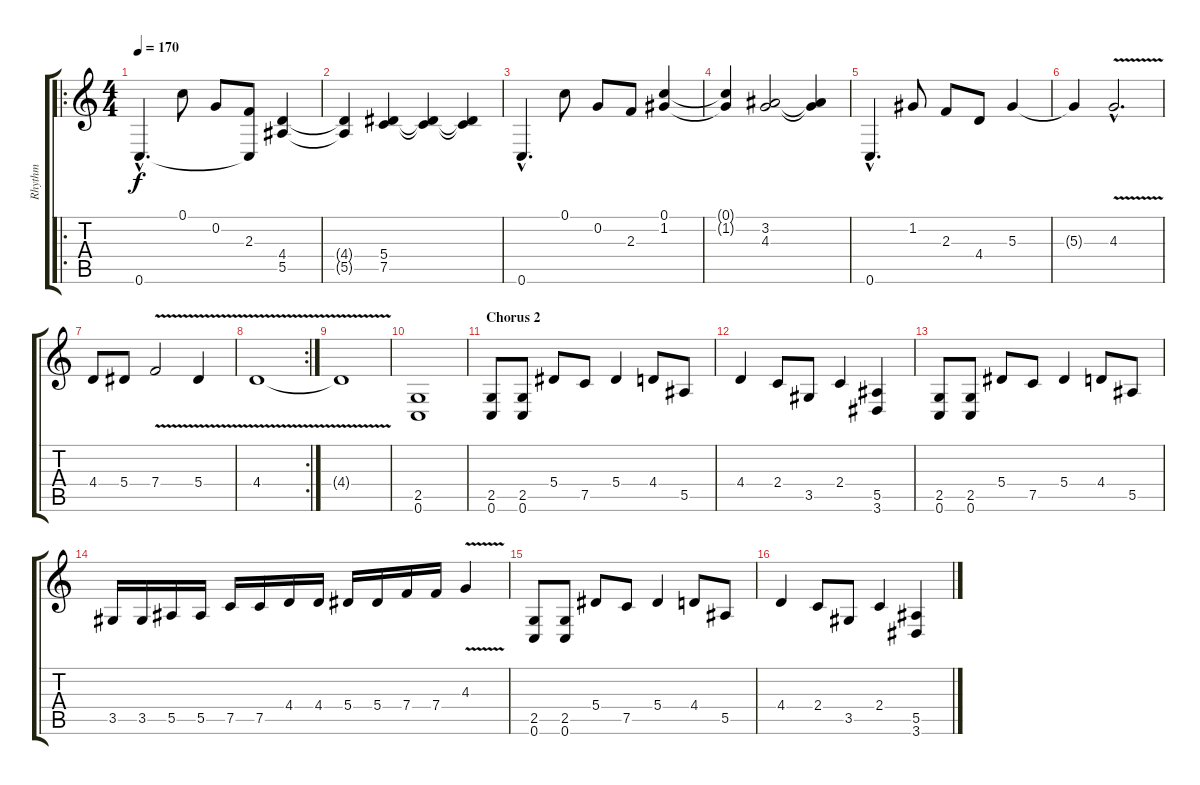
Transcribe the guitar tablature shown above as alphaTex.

\track ("Rhythm" "Rhythm") {instrument distortionguitar}
\staff {score tabs}
\tuning (C4 G3 Eb3 Bb2 F2 C2) {hide}
\ro
\ts (4 4)
\tempo 170
\clef g2
\ks c
0.6{hac}.4{d dy f} 0.1.8 0.2.8 (2.3 0.6{t}).8 (4.4 5.5).4 |
(4.4{t} 5.5{t}).4 (5.4 7.5).4 (5.4{t} 7.5{t}).4 (5.4{t} 7.5{t}).4 |
0.6{hac}.4{d} 0.1.8 0.2.8 2.3.8 (0.1 1.2).4 |
(0.1{t} 1.2{t}).4 (3.2 4.3).2 (3.2{t} 4.3{t}).4 |
0.6{hac}.4{d} 1.2.8 2.3.8 4.4.8 5.3.4 |
5.3{t}.4 4.3{v hac}.2{d} |
4.4.8 5.4.8 7.4{v}.2 5.4{v}.4 |
\rc 2
4.4{v}.1 |
4.4{t}.1 |
(2.5 0.6).1 |
\section ("" "Chorus 2")
(2.5 0.6).8 (2.5 0.6).8 5.4.8 7.5.8 5.4.4 4.4.8 5.5.8 |
4.4.4 2.4.8 3.5.8 2.4.4 (5.5 3.6).4 |
(2.5 0.6).8 (2.5 0.6).8 5.4.8 7.5.8 5.4.4 4.4.8 5.5.8 |
3.5.16 3.5.16 5.5.16 5.5.16 7.5.16 7.5.16 4.4.16 4.4.16 5.4.16 5.4.16 7.4.16 7.4.16 4.3{v}.4 |
(2.5 0.6).8 (2.5 0.6).8 5.4.8 7.5.8 5.4.4 4.4.8 5.5.8 |
4.4.4 2.4.8 3.5.8 2.4.4 (5.5 3.6).4
